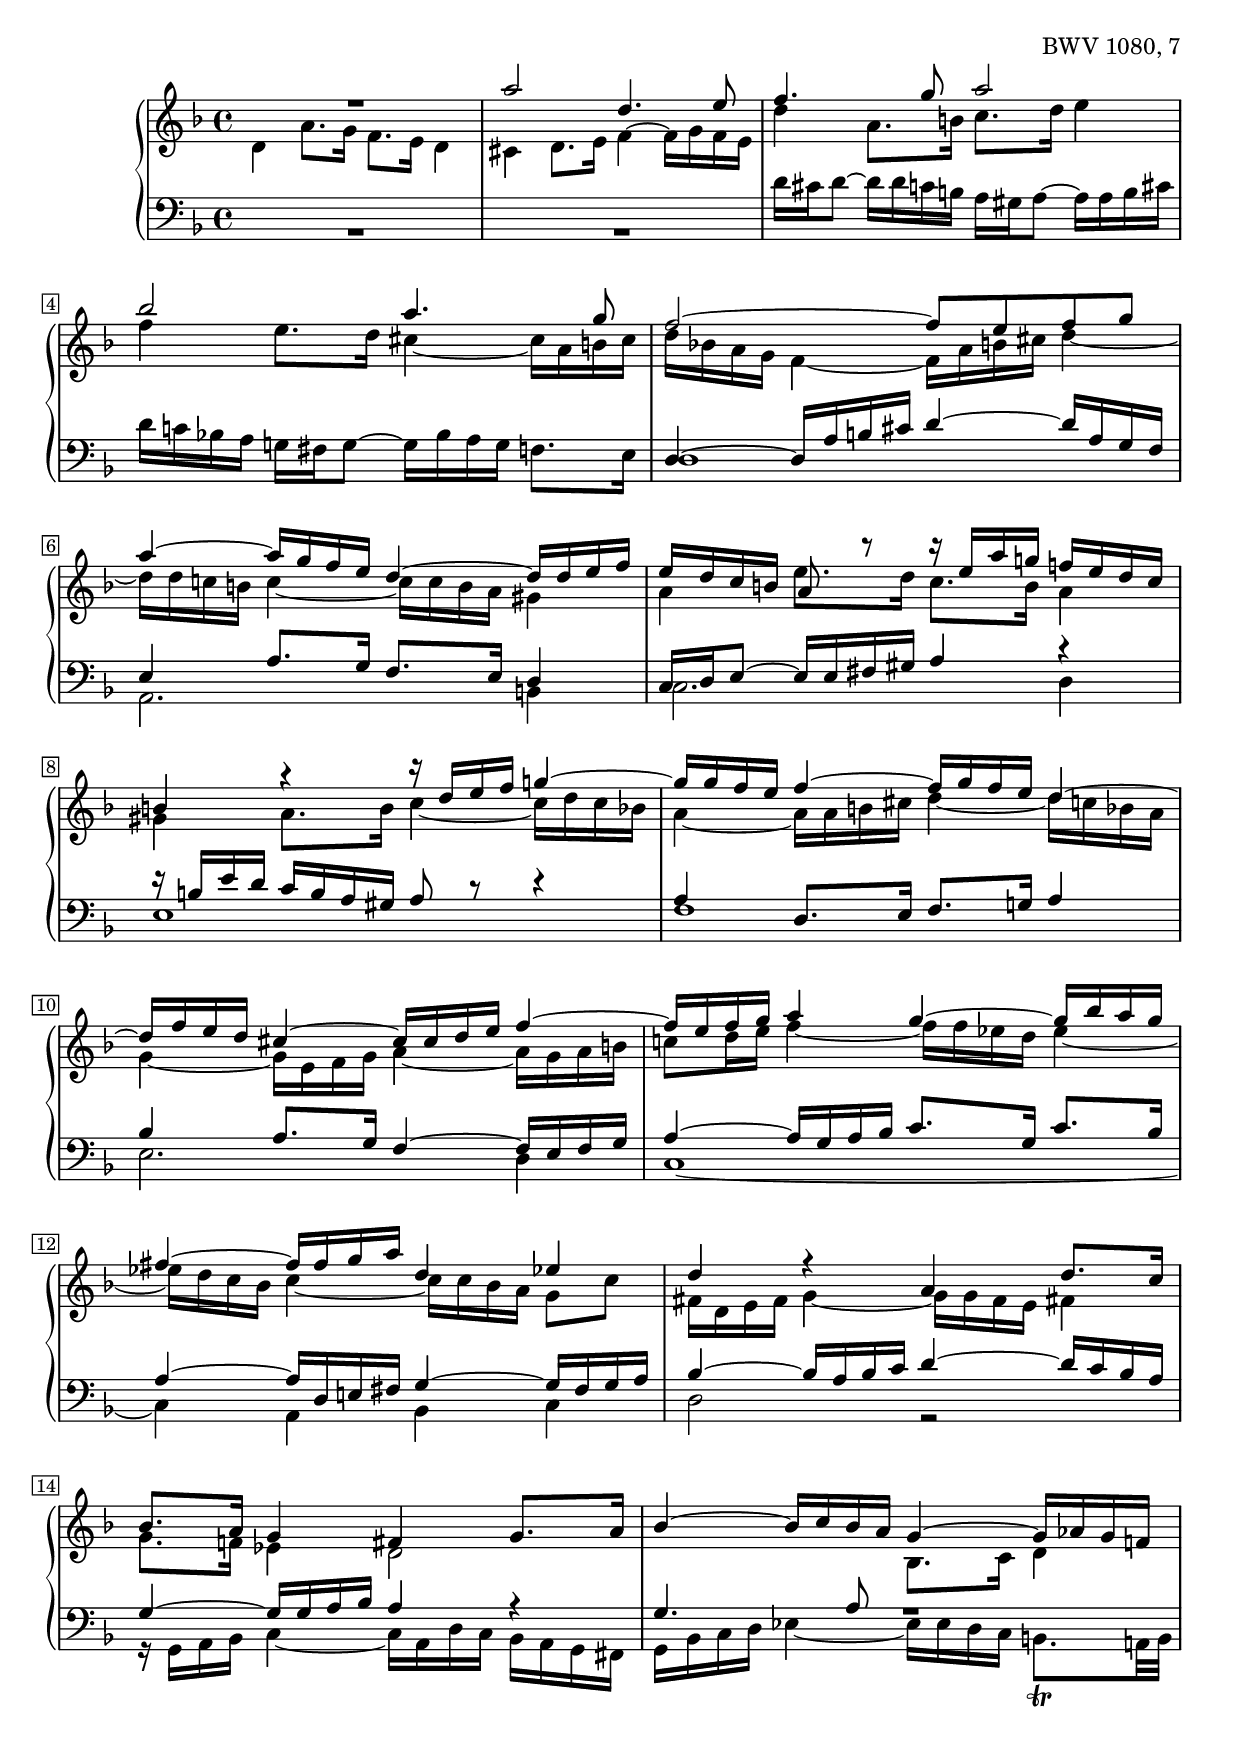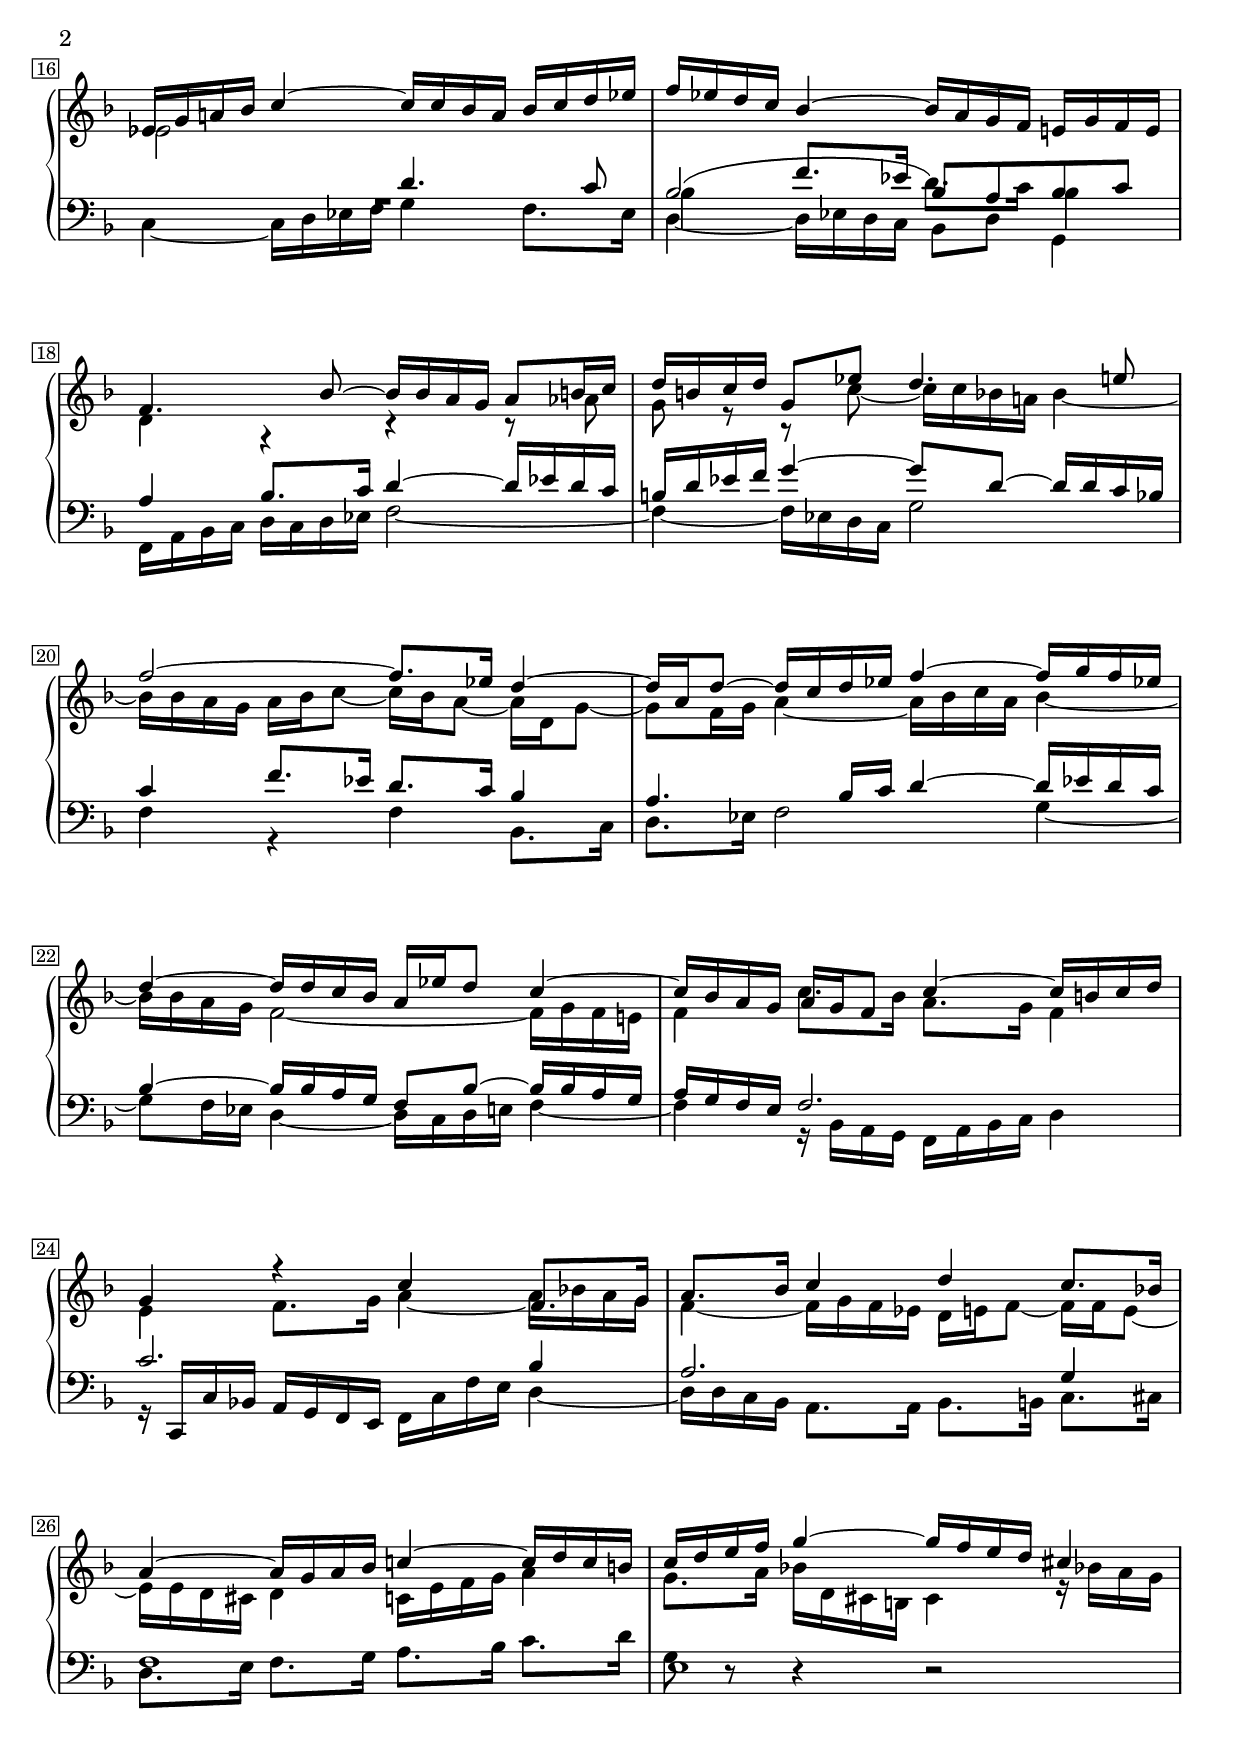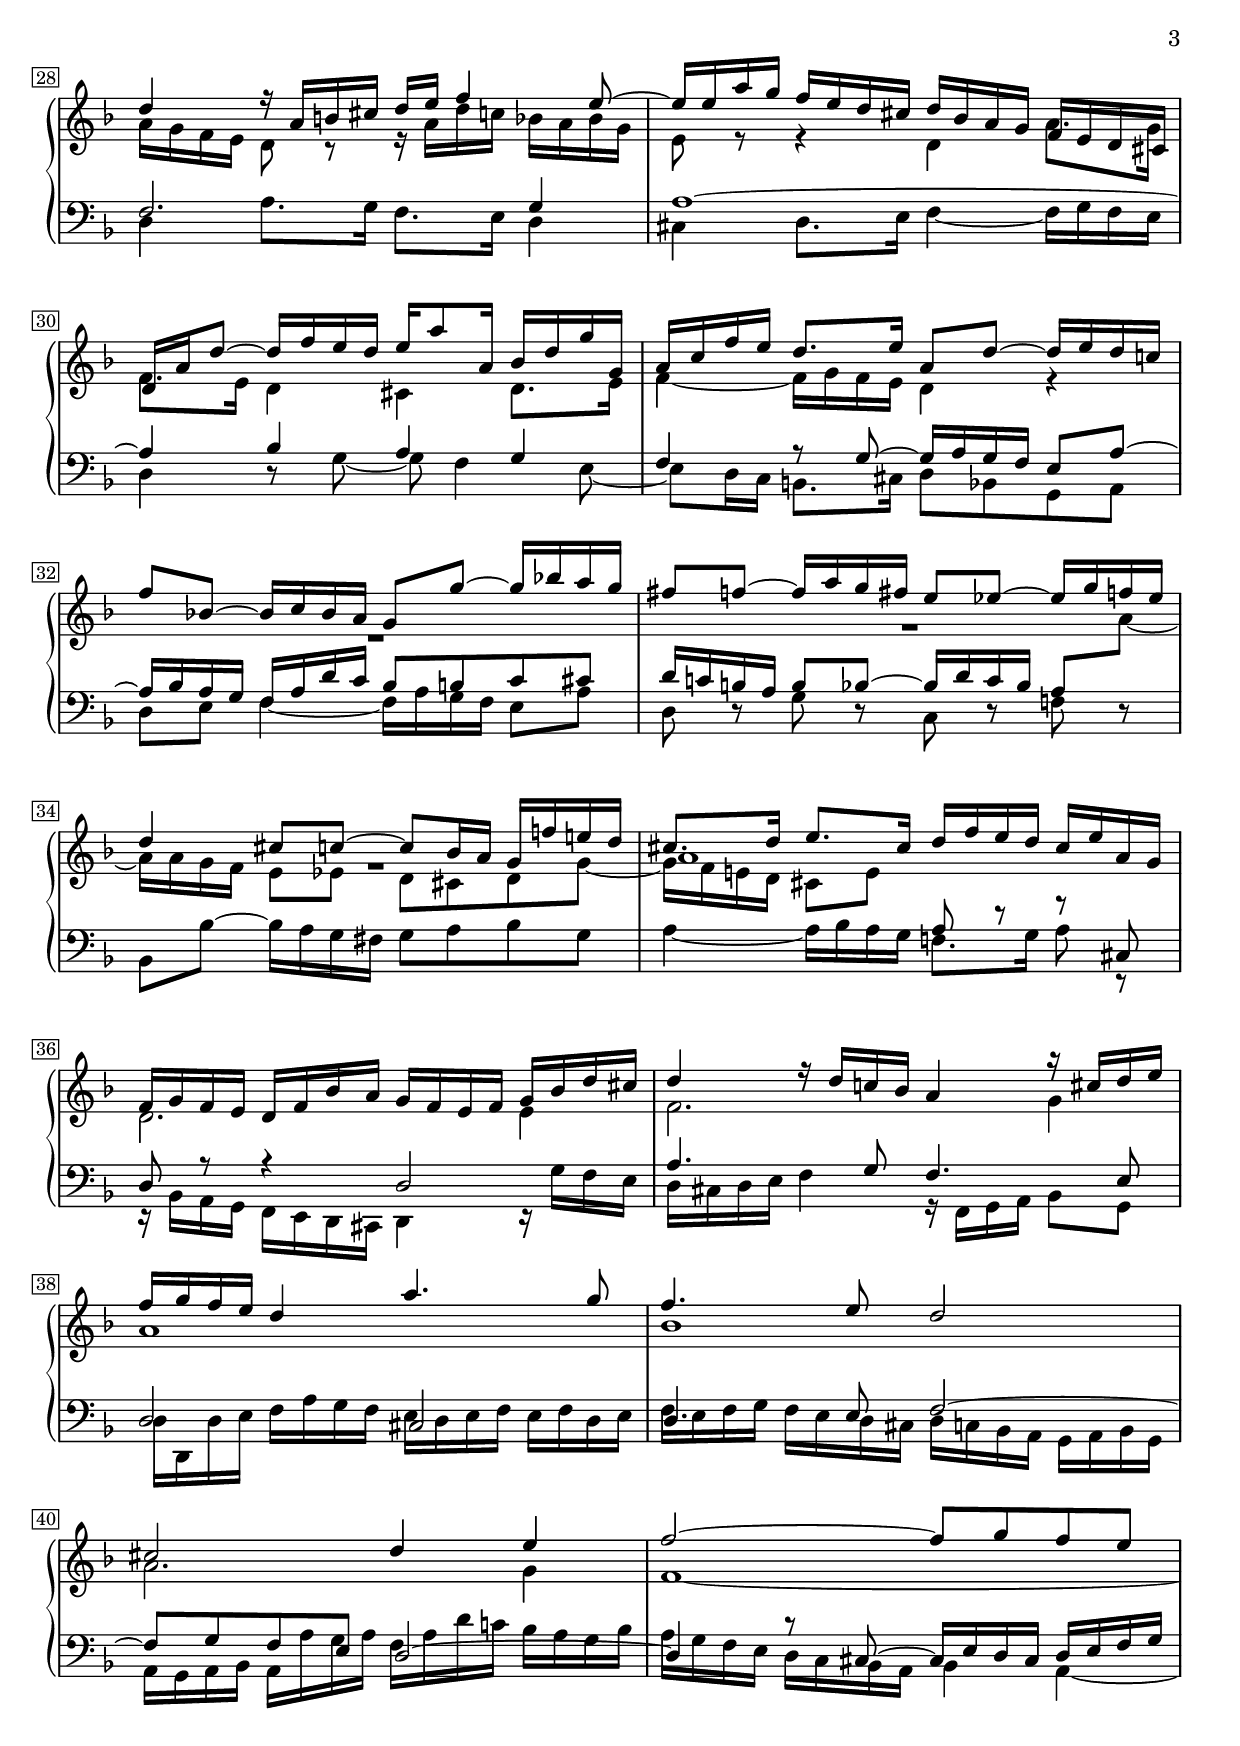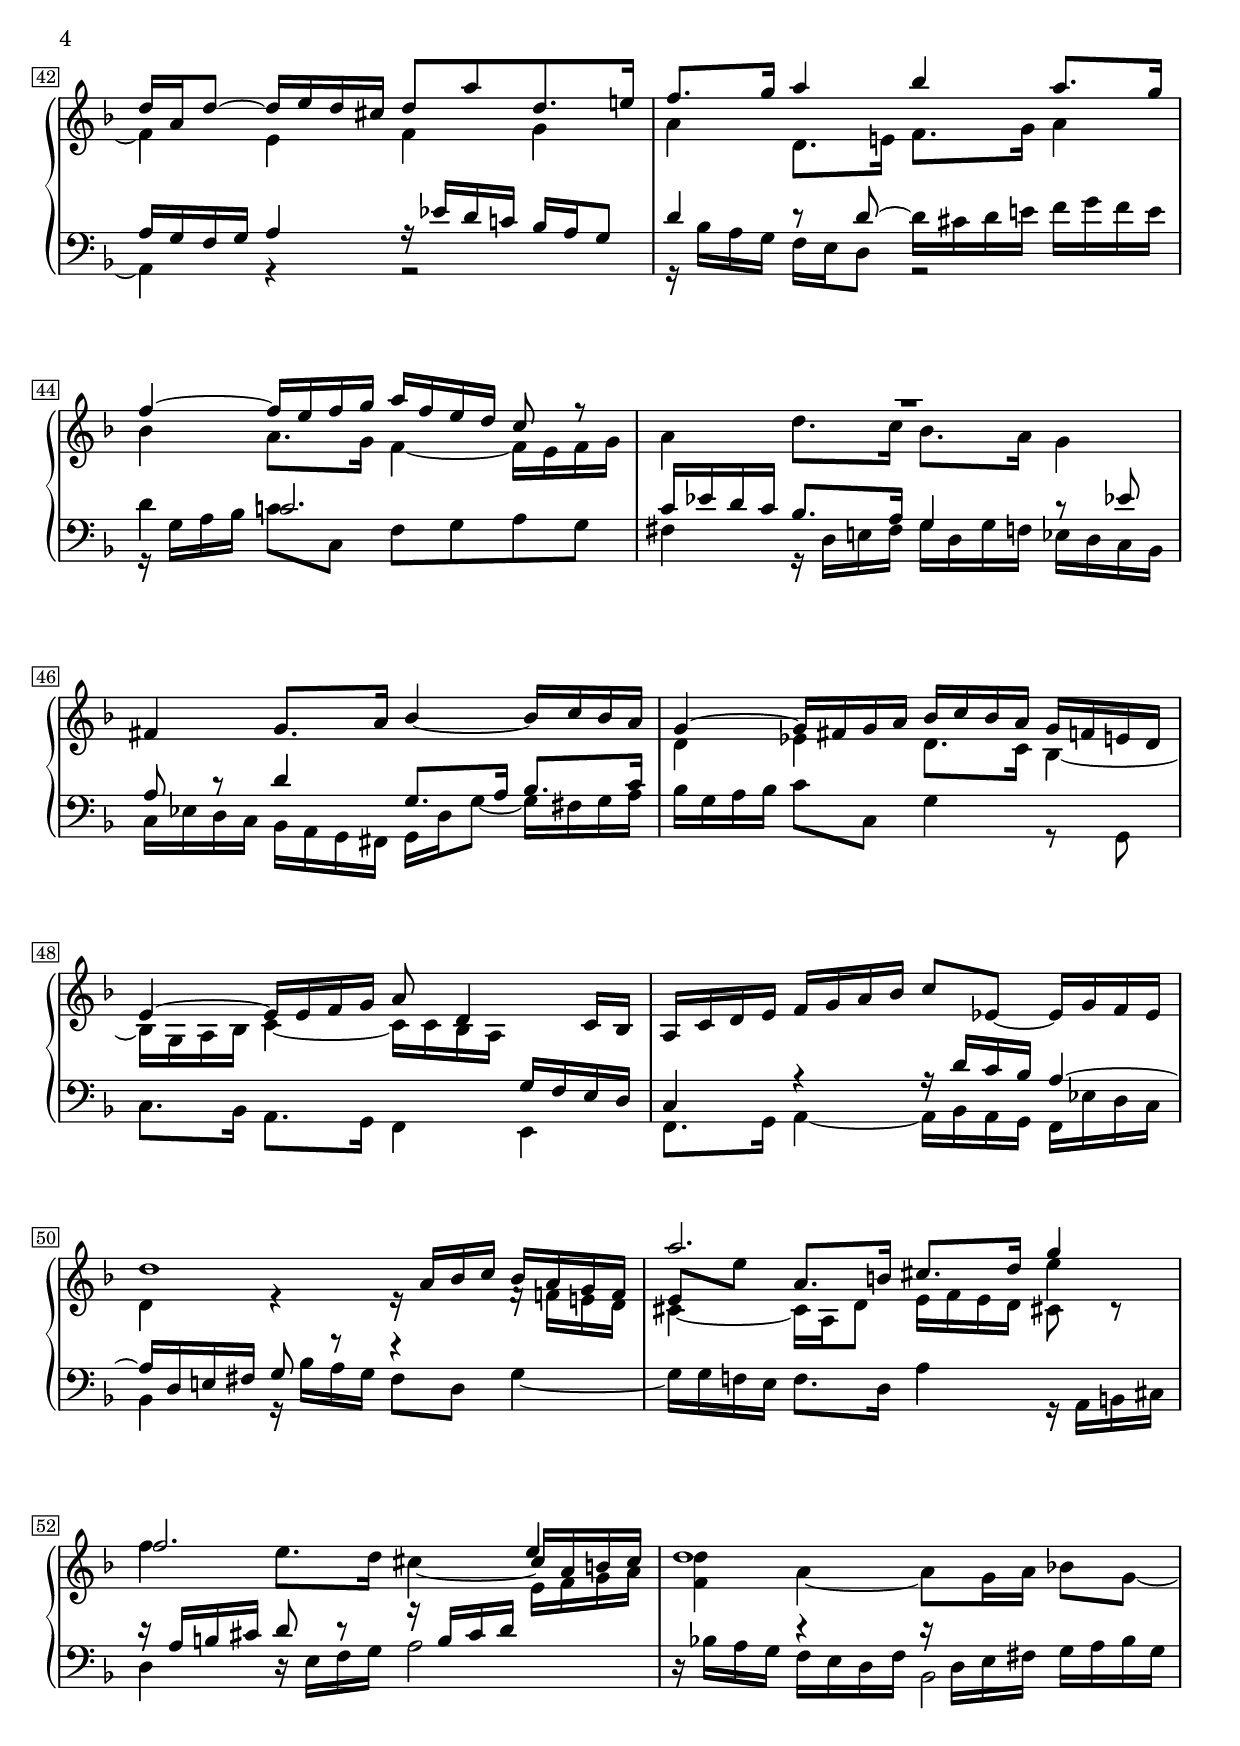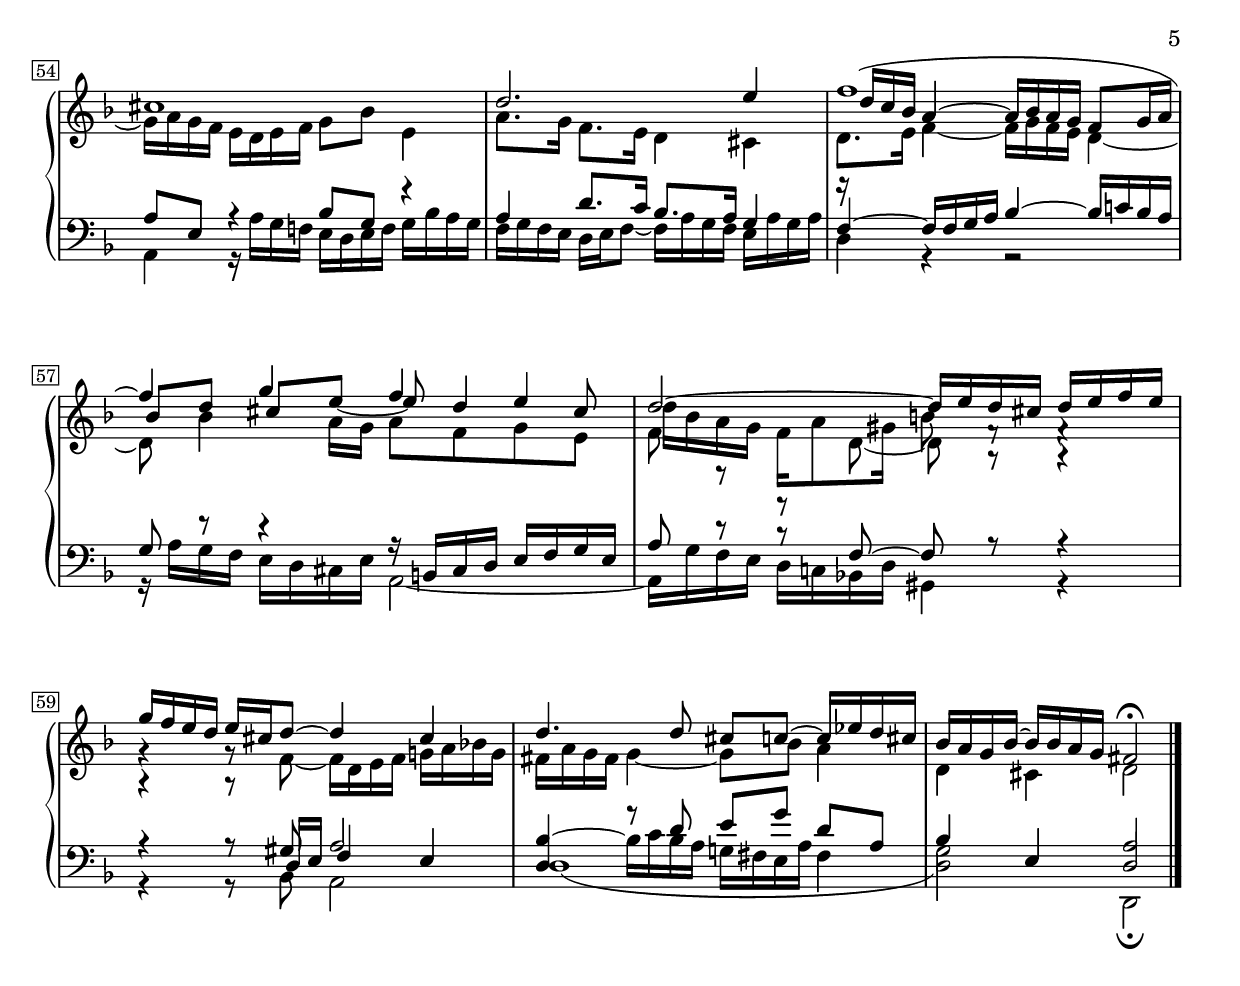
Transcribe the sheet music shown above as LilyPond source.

Global = {
  \key d \minor
  \time 4/4
  \include "../global.ly"
}

Soprano = \context Voice = "one" \relative c'' {
  \voiceOne
  %1
  | R1
  | a'2 d,4. e8
  | f4. g8 a2
  | bes a4. g8
  %5
  | f2~ f8 e f g
  | a4~ a16 g f e d4~ d16 d e f
  | e d c b
    \stemUp
    \once\override NoteColumn.force-hshift = #0.2 a8
    r r16 e'[ a g] f e d c
  | b4 r r16 d e f g4~
  | g16 g f e f4~ f16 g f e d4~
  %10
  | d16 f e d cis4~ cis16 cis d e f4~
  | f16 e f g a4 g~ g16 bes a g
  | fis4~ fis16 fis g a d,4 ees
  | d r a d8. c16
  | bes8. a16 g4 fis g8. a16
  %15
  | bes4~ bes16 c bes a g4~ g16 aes g f
  | ees g a! bes c4~ c16[ c bes a] bes c d ees
  | f ees d c bes4~ bes16[ a g f] e! g f e
  | f4. bes8~ bes16[ bes a g] a8 b16 c
  | d[ b c d] g,8 ees' d4. e8
  %20
  | f2~ f8. ees16 d4~
  | d16[ a d8~] d16 c d ees f4~ f16 g f ees!
  | d4~ d16 d c bes a ees' d8 c4~
  | c16[ bes a g] a g f8 c'4~ c16 b c d
  | g,4 r c f,8. g16
  %25
  | a8. bes16 c4 d c8. bes16
  | a4~ a16 g a bes c4~ c16 d c b
  | c d e f g4~ g16 f e d cis4
  | d r16 a b cis d e f4 e8~
  | e16[ e a g] f e d cis d[ bes a g] f e d cis
  %30
  | d[ a' d8~] d16 f e d e[ a8 a,16] bes d g g,
  | a[ c f e] d8. e16 a,8[ d~] d16 e d c
  | f8[ bes,!~] bes16 c bes a g8[ g'~] g16 bes a g
  | fis8[ f~] f16 a g fis e8[ ees~] ees16 g f ees
  | d4 cis8 c~ c8[ bes16 a] g f' e d
  %35
  | cis8. d16 e8. cis16 d[ f e d] cis e a, g
  | f[ g f e] d f bes a g[ f e f] g bes d cis
  | d4 r16 d c bes a4 r16 cis d e
  | f g f e d4 a'4. g8
  | f4. e8 d2
  %40
  | cis d4 e
  | f2~ f8 g f e
  | d16[ a d8~] d16 e d cis d8[ a' d,8. e16]
  | f8. g16 a4 bes a8. g16
  | f4~ f16 e f g a f e d c8 r
  | \override MultiMeasureRest.staff-position = #4
    R1
  | s1*4
  %50
  | d1
  | a'2. g4
  | f2. \once\override NoteColumn.force-hshift = #-0.4 e4
  | d1
  | cis
  %55
  | d2. e4
    \stemUp \tieUp << {
  |   \shape #'((0 . 1.5) (0 . 2) (0 . 3) (0 . 0)) Tie
      f1~
  |   f4 g f e
  |   d2~ d16[ e d cis] d e f e
  |   g[ f e d] e cis d8~ d4 cis
  %60
  |   d4. d8 cis[ c~] c16 ees d cis
  |   bes[ a g bes~] bes bes a g fis2\fermata
    } \new Voice {
        \stemDown \tieDown
  |     r16 \stemUp d' c bes a4^~ a16[ bes a g] f8 g16 a
  |     \shiftOn bes8[ d] cis e~ e d4 cis8
  |     \stemDown
        \once\override NoteColumn.force-hshift = #1.1
        \shiftOn d16[ bes a g] f a8 gis16 b8 f\rest f4\rest
  |     r r8 f~ f16[ d e f] g a bes g
  %60
  |     fis a g fis g4~ g8 bes a4
  |     d, cis d2
    } >>
    \bar"|."
}

Alto = \context Voice = "two" \relative c' {
  \voiceTwo
  | s1*2
  | d'4 a8. b16 c8. d16 e4
  | f e8. d16 cis4~ cis16 a b cis
  %5
  | d bes! a g f4~ f16 a b cis d4~
  | d16 d c! b c4~ c16 c b a gis4
  | a e'8. d16 c8. b16 a4
  | gis a8. b16 c4~ c16 d c bes
  | a4~ a16 a b cis d4~ d16 c bes a
  %10
  | g4~ g16 e f g a4~ a16 g a b
  | c8 d16 e f4~ f16 f ees d ees4~
  | ees16 d c bes c4~ c16[ c bes a] g8 c
  | fis,16 d e fis g4~ g16 g fis e fis!4
  | g8. f!16 ees4 d2
  %15
  | \change Staff = "lower"
    \stemUp
    g,4. a8
    \change Staff = "upper"
    \stemDown
    bes8. c16 d4
  | ees2
    \change Staff = "lower"
    \stemUp
    d4. c8
  | \shape #'((0 . 0.5) (0 . 2.2) (0 . 3) (0 . 1.2)) Tie
    bes2^~ bes8 a bes c
  | \change Staff = "upper"
    \stemDown d4 r r r8
    aes'
  | g r r c~ c16 c bes a bes4~
  %20
  | bes16[ bes a g] a bes c8~ c16[ bes a8~] a16 d, g8~
  | g f16 g a4~ a16 bes c a bes4~
  | bes16 bes a g f2~ f16 g f e
  | f4 c'8. bes16 a8. g16 f4
  | e f8. g16 a4~ a16 bes a g
  %25
  | f4~ f16 g f ees d[ e f8~] f16 f e8~
  | e16 e d cis d4 c16 e f g a4
  | g8.[ a16] bes d, cis b cis4 r16 bes'! a g
  | a g f e \stemDown d8 \stemNeutral r r16 a'[ d c] \stemDown bes a bes g
  | e8 r r4 d
    \once\override Beam.positions = #'(-4 . -5.8)
    a'8. g16
  %30
  | f8. e16 d4 cis d8. e16
  | f4~ f16 g f e d4 r
  | \override MultiMeasureRest.staff-position = #-6
    R1
    \override MultiMeasureRest.staff-position = #-4
    R1*2
  %35
  | \once\override NoteColumn.force-hshift = #0.7 a'1
  | d,2. e4
  | f2. g4
  | a1
  | bes
  %40
  | a2. g4
  | f1~
  | f4 e f g
  | a d,8. e16 f8. g16 a4
  | bes a8. g16 f4~ f16 e f g
  %45
  | a4 d8. c16 bes8. a16 g4
  | \stemUp fis g8. a16 bes4~ bes16 c bes a
  | g4^~ g16 fis g a bes[ c bes a] g f e d
  | e4^~ e16 e f g a8 d,4 c16 bes
  | a[ c d e] f g a bes c8[ ees,~] ees16 g f ees
  %50
  | \stemDown d4 r r16 \stemUp a'[ bes c] bes a g f
  | e8 \stemDown e' \stemUp a,8. b16 cis8. d16 \stemDown e4
  | f e8. d16 cis4~ \stemUp cis16 a b cis
  | \stemDown s4 a~ a8[ g16 a] bes8 g~
  | g16[ a g f] e d e f g8 bes e,4
  %55
  | a8. g16 f8. e16 d4 cis
  | d8. e16 f4~ f16 g f e d4~
  | d8 bes'4 a16 g a8 f g e
  | f r r d~ d a\rest a4\rest
  | a\rest a8\rest
    \change Staff = "lower"
    \stemUp
    gis a2
  %60
  | <d, bes'>4^~ \stemDown bes'16 c bes a g fis e a fis4
  | s2 \stemUp a
}

Tenor = \context Voice = "three" \relative c' {
  \voiceThree
  %1
  | \change Staff = "upper"
    \stemDown
    d4 a'8. g16 f8. e16 d4
  | cis d8. e16 f4~ f16 g f e
  | \change Staff = "lower"
    d[ cis d8~] d16 d c b] a[ gis a8~ ]a16 a b cis
  | d[ c! bes! a] g fis g8~ g16[ bes a g] f8. e16
  %5
  | \stemUp d4~ d16 a' b cis d4~ d16 a g f
  | e4 a8. g16 f8. e16 d4
  | c16[ d e8~] e16 e fis gis a4 r
  | r16 b[ e d] c b a gis a8 r r4
  | a4 d,8. e16 f8. g16 a4
  %10
  | bes a8. g16 f4~ f16 e f g
  | a4~ a16 g a bes c8.[ g16] c8. bes16
  | a4~ a16 d, e fis g4~ g16 fis g a
  | bes4~ bes16 a bes c d4~ d16 c bes a
  | g4~ g16 g a bes a4 r
  | R1*2
  %17
  | \stemDown
    \once\override NoteColumn.force-hshift = #1.1 bes4
    \stemUp f'8. ees16
    \stemDown
    \once\override Beam.positions = #'(1 . 1)
    d8.[ c16]
    \once\override NoteColumn.force-hshift = #1 bes4
  | \stemUp a bes8. c16 d4~ d16 ees d c
  | b d ees f g4~ g8[ d~] d16 d c bes
  %20
  | c4 f8. ees16 d8. c16 bes4
  | a4. bes16 c d4~ d16 ees d c
  | bes4~ bes16 bes a g f8[ bes~] bes16 bes a g
  | a g f e f2.
  | c'2. bes4
  %25
  | a2. g4
  | f1
  | e
  | f2. g4
  | a1~
  %30
  | a4 bes a g
  | f r8 g~ g16[ a g f] e8 a~
  | a16[ bes a g] f a d c bes8 b c cis
  | d16[ c! b a] b8 bes~ bes16[ d c bes] a8
    \change Staff = "upper"
    \stemDown
    a'_~
  | a16[ a g f] e8 ees d cis d g_~
  %35
  | \voiceOne \stemDown g16[ f e d]
    \voiceThree \stemDown cis8 e
    \change Staff = "lower"
    \stemUp
    a, r r cis,
  | d r r4 d2
  | a'4. g8 f4. e8
  | d2 cis
  | d4. e8 f2~
  %40
  | f8 g f e d2~
  | d4 r8 cis~ cis16[ e d cis] d e f g
  | a g f g a4 r16 ees'[ d c] bes a g8
  | d'4 r8 d~ \stemDown d16[ cis d e] f g f e
  | d4 \stemUp c2.
  %45
  | c16[ ees d c] bes8. a16 g4 r8 ees'!
  | a, r d4 g,8. a16 bes8. c16
  | \change Staff = "upper"
    \stemDown
    d4 ees d8. c16 bes4_~
  | bes16 g a bes c4_~ c16[ c bes a]
    \change Staff = "lower"
    \stemUp
    g f e d
  | c4 r r16 d' c bes a4~
  %50
  | a16[ d, e fis] g8 r r4
    \change Staff = "upper"
    \stemDown
    f'16\rest f! e d
  | cis4_~ cis16 a d8 e16[ f e d]
    \once\override NoteColumn.force-hshift = #0 cis!8 c\rest
  | \change Staff = "lower"
    \stemUp
    r16 a[ b cis] d8 r r16 b[ cis d]
    \change Staff = "upper"
    \stemDown e f g a
  | <f d'>4
    \change Staff = "lower"
    d\rest d16\rest d,[ e fis] g a bes g
  | \stemUp a8 e r4 bes'8 g r4
  %55
  | a4 d8. c16 bes8. a16 g4
  | f~ f16 f g a bes4~ bes16 c bes a
  | g8 r r4 r16 b,[ cis d] e f g e
  | a8 r r f~ f r r4
  | r r8
    \once\override Beam.positions = #'(4.5 . 4.5)
    d16 e f4 e
  %60
  | s4 r8 d' e[ g] d[ a]
  | bes4 e, \voiceTwo \stemUp d2
}

Bass = \context Voice = "four" \relative c {
  \voiceFour
  | \override MultiMeasureRest.staff-position = #-4
    R1*2
  | s1*2
  %5
  | d1
  | a2. b4
  | c2. d4
  | e1
  | f
  %10
  | e2. d4
  | c1~
  | c4 a bes c
  | d2 r
  | r16 g, a bes c4~ c16[ a d c] bes a g fis
  %15
  | g bes c d ees4~ ees16[ ees d c] b8.\trill a32 b
  | c4~ c16 d ees f g4 f8. ees16
  | d4~ d16 ees d c bes8 d g,4
  | f16[ a bes c] d c d ees f2~
  | f4~ f16 ees d c g'2
  %20
  | f4 r f bes,8. c16
  | d8. ees16 f2 g4~
  | g8 f16 ees d4~ d16 c d e f4~
  | f r16 bes,[ a g] f a bes c d4
  | r16 \stemUp c,[ c' bes!] a g f e \stemDown f c' f e d4~
  %25
  | d16[ d c bes] a8. a16 bes8.[ b16] c8. cis16
  | d8. e16 f8. g16 a8. bes16 c8. d16
  | g,8 d\rest d4\rest d2\rest
  | d4 a'8. g16 f8. e16 d4
  | cis d8. e16 f4~ f16 g f e
  %30
  | d4 d8\rest g~ g f4 e8~
  | e[ d16 c] b8. cis16 d8 bes g a
  | d e f4~ f16[ a g f] e8 a
  | d, d\rest g d\rest c d\rest f d\rest
  | bes[ bes'^~] bes16 a g fis g8 a bes g
  %35
  | a4~ a16 bes a g f8.[ g16] a8 r
  | r16 bes,[ a g] f e d cis d4 r16 g' f e
  | d cis d e f4 r16 f,[ g a] bes8 g
  | d'16[ d, d' e] f a g f e[ d e f] e f d e
  | f[ e f g] f e d cis d[ c bes a] g a bes g
  %40
  | a[ g a bes] a a' g a f[ a d c] bes a g bes
  | a[ g f e] d c bes a bes4 a~
  | a r r2
  | r16 bes'[ a g] f e d8 r2
  | r16 g[ a bes] c8 c, f g a g
  %45
  | fis4 r16 d e fis g[ d g f] ees d c bes
  | c[ ees d c] bes a g fis g[ d' g8~] g16 fis g a
  | bes[ g a bes] c8 c, g'4 r8 g,
  | c8. bes16 a8. g16 f4 e
  | f8. g16 a4~ a16[ bes a g] f ees' d c
  %50
  | bes4 r16 bes' a g fis8 d g4~
  | g16[ g f! e] f8. d16 a'4 r16 a, b cis
  | d4 d16\rest e f g a2
  | d,16\rest bes'[ a g] f e d f bes,2
  | a4 r16 a' g f e[ d e f] g bes a g
  %55
  | f[ g f e] d e f8~ f16[ a g f] e a g a
  | d,4 r r2
  | r16 a'[ g f] e d cis e a,2~
  | a16[ g' f e] d c bes d gis,4 r
  | r r8 bes a2
  %60
  | \shape #'((0 . 0) (0 . -2) (0 . -2) (0 . 0)) Tie
    d1~
  | <d g>2 d,\fermata
}

\score {
  \new PianoStaff
  <<
    \accidentalStyle Score.piano
    \context Staff = "upper" <<
      \set Staff.midiInstrument = #"acoustic grand"
      \Global
      \clef treble
      \Soprano
      \Alto
    >>
    \context Staff = "lower" <<
      \set Staff.midiInstrument = #"acoustic grand"
      \Global
      \clef bass
      \Tenor
      \Bass
    >>
  >>
  \header {
    %composer = "Johann Sebastian Bach"
    opus = "BWV 1080, 7"
    title = ##f
    subtitle = \markup { \smallCaps "Contrapunctus VII" }
    subsubtitle = "per Augmentationem et Diminutionem"
  }
  \layout { }
  \midi { }
}
